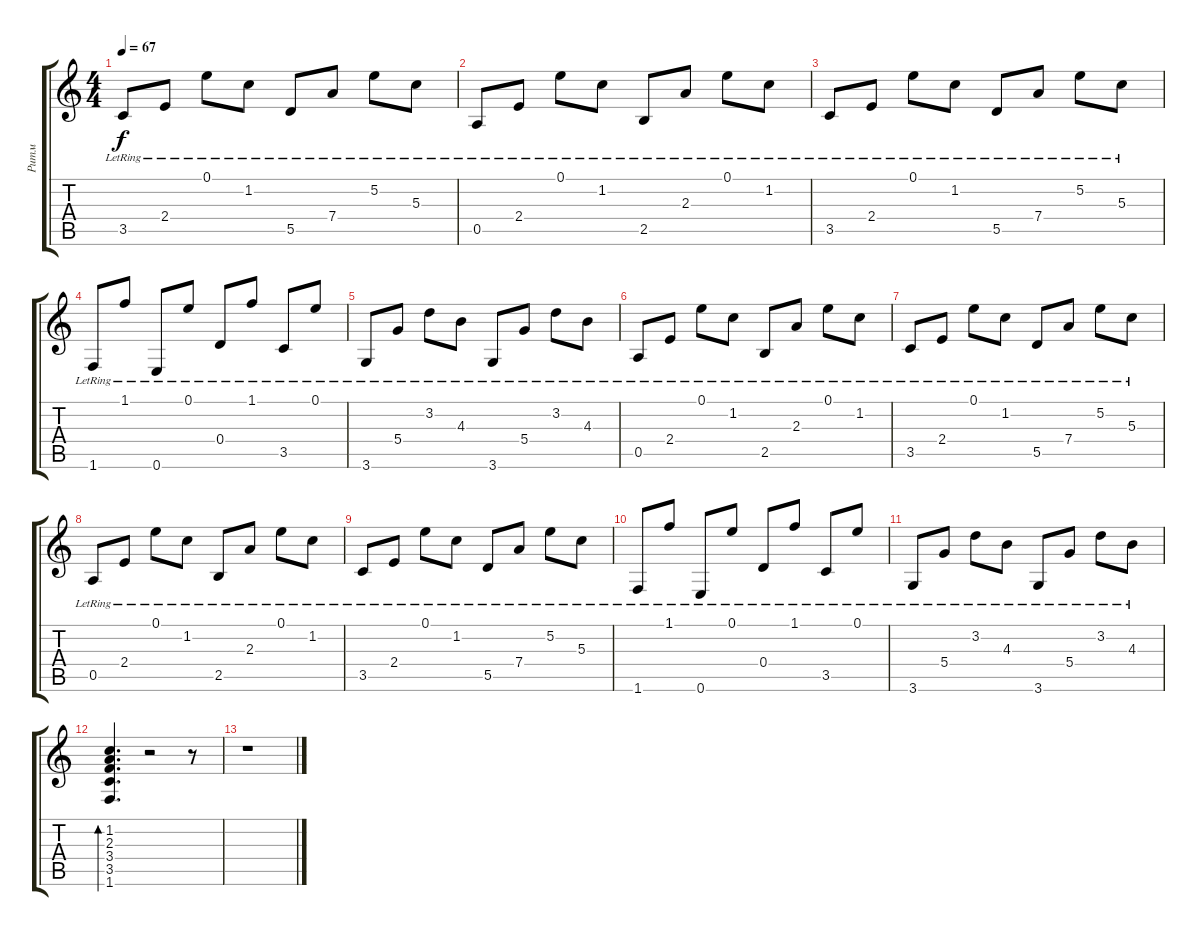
\track ("Ритм" "Ритм") {instrument electricguitarclean}
\staff {score tabs}
\tuning (E4 B3 G3 D3 A2 E2) {hide}
\ts (4 4)
\tempo 67
\clef g2
\ks c
3.5{lr}.8{dy f} 2.4{lr}.8 0.1{lr}.8 1.2{lr}.8 5.5{lr}.8 7.4{lr}.8 5.2{lr}.8 5.3{lr}.8 |
0.5{lr}.8 2.4{lr}.8 0.1{lr}.8 1.2{lr}.8 2.5{lr}.8 2.3{lr}.8 0.1{lr}.8 1.2{lr}.8 |
3.5{lr}.8 2.4{lr}.8 0.1{lr}.8 1.2{lr}.8 5.5{lr}.8 7.4{lr}.8 5.2{lr}.8 5.3{lr}.8 |
1.6{lr}.8 1.1{lr}.8 0.6{lr}.8 0.1{lr}.8 0.4{lr}.8 1.1{lr}.8 3.5{lr}.8 0.1{lr}.8 |
3.6{lr}.8 5.4{lr}.8 3.2{lr}.8 4.3{lr}.8 3.6{lr}.8 5.4{lr}.8 3.2{lr}.8 4.3{lr}.8 |
0.5{lr}.8 2.4{lr}.8 0.1{lr}.8 1.2{lr}.8 2.5{lr}.8 2.3{lr}.8 0.1{lr}.8 1.2{lr}.8 |
3.5{lr}.8 2.4{lr}.8 0.1{lr}.8 1.2{lr}.8 5.5{lr}.8 7.4{lr}.8 5.2{lr}.8 5.3{lr}.8 |
0.5{lr}.8 2.4{lr}.8 0.1{lr}.8 1.2{lr}.8 2.5{lr}.8 2.3{lr}.8 0.1{lr}.8 1.2{lr}.8 |
3.5{lr}.8 2.4{lr}.8 0.1{lr}.8 1.2{lr}.8 5.5{lr}.8 7.4{lr}.8 5.2{lr}.8 5.3{lr}.8 |
1.6{lr}.8 1.1{lr}.8 0.6{lr}.8 0.1{lr}.8 0.4{lr}.8 1.1{lr}.8 3.5{lr}.8 0.1{lr}.8 |
3.6{lr}.8 5.4{lr}.8 3.2{lr}.8 4.3{lr}.8 3.6{lr}.8 5.4{lr}.8 3.2{lr}.8 4.3{lr}.8 |
(1.2 2.3 3.4 3.5 1.6).4{d bd 120} r.2 r.8 |
r.1
